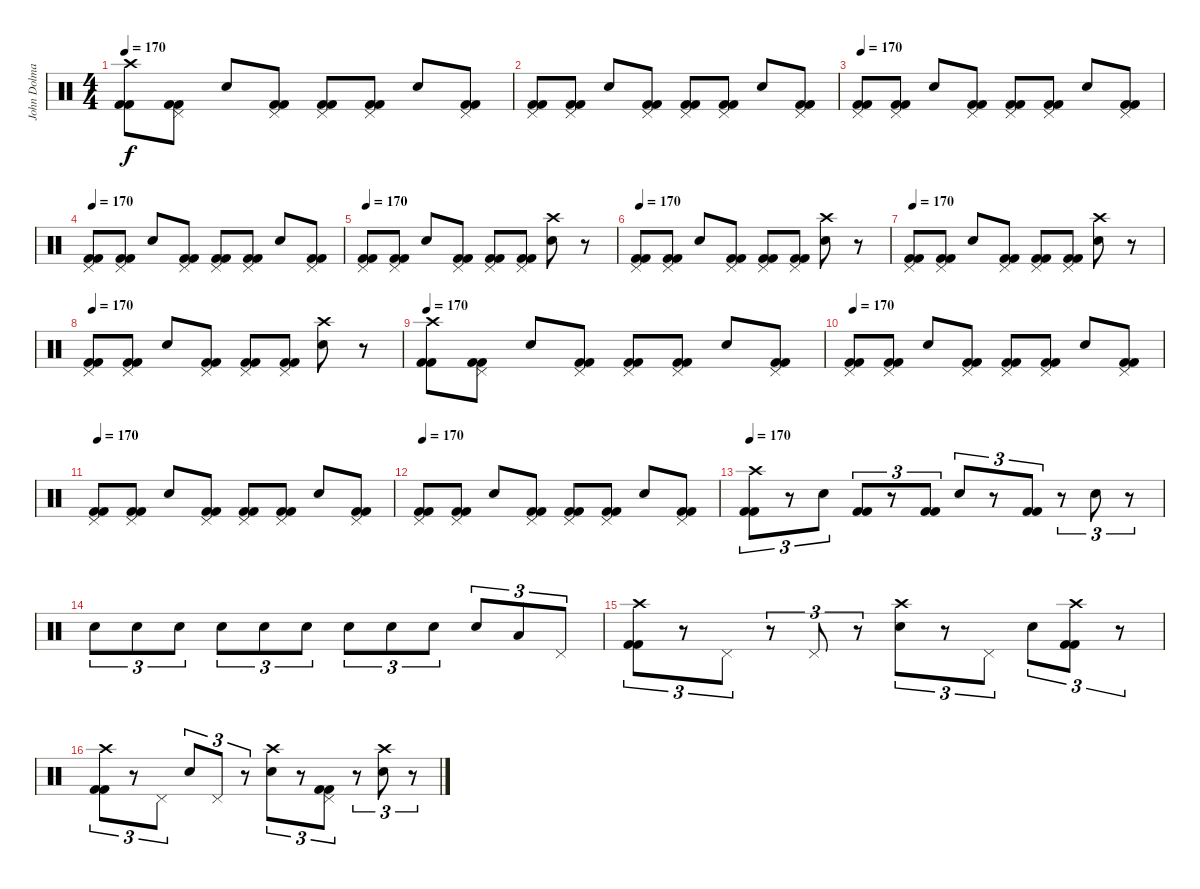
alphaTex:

\track ("John Dolmayan" "John Dolma") {instrument percussion}
\staff {score}
\articulation defaults
\ts (4 4)
\tempo 170
\clef neutral
\ks c
("Crash high (hit)" "Kick (hit) 2" "Kick (hit) 2").8{dy f} ("Pedal Hi-Hat (hit)" "Kick (hit) 2" "Kick (hit) 2").8 "Snare (hit) 2".8 ("Pedal Hi-Hat (hit)" "Kick (hit) 2" "Kick (hit) 2").8 ("Pedal Hi-Hat (hit)" "Kick (hit) 2" "Kick (hit) 2").8 ("Pedal Hi-Hat (hit)" "Kick (hit) 2" "Kick (hit) 2").8 "Snare (hit) 2".8 ("Pedal Hi-Hat (hit)" "Kick (hit) 2" "Kick (hit) 2").8 |
("Pedal Hi-Hat (hit)" "Kick (hit) 2" "Kick (hit) 2").8 ("Pedal Hi-Hat (hit)" "Kick (hit) 2" "Kick (hit) 2").8 "Snare (hit) 2".8 ("Pedal Hi-Hat (hit)" "Kick (hit) 2" "Kick (hit) 2").8 ("Pedal Hi-Hat (hit)" "Kick (hit) 2" "Kick (hit) 2").8 ("Pedal Hi-Hat (hit)" "Kick (hit) 2" "Kick (hit) 2").8 "Snare (hit) 2".8 ("Pedal Hi-Hat (hit)" "Kick (hit) 2" "Kick (hit) 2").8 |
\tempo 170
("Pedal Hi-Hat (hit)" "Kick (hit) 2" "Kick (hit) 2").8 ("Pedal Hi-Hat (hit)" "Kick (hit) 2" "Kick (hit) 2").8 "Snare (hit) 2".8 ("Pedal Hi-Hat (hit)" "Kick (hit) 2" "Kick (hit) 2").8 ("Pedal Hi-Hat (hit)" "Kick (hit) 2" "Kick (hit) 2").8 ("Pedal Hi-Hat (hit)" "Kick (hit) 2" "Kick (hit) 2").8 "Snare (hit) 2".8 ("Pedal Hi-Hat (hit)" "Kick (hit) 2" "Kick (hit) 2").8 |
\tempo 170
("Pedal Hi-Hat (hit)" "Kick (hit) 2" "Kick (hit) 2").8 ("Pedal Hi-Hat (hit)" "Kick (hit) 2" "Kick (hit) 2").8 "Snare (hit) 2".8 ("Pedal Hi-Hat (hit)" "Kick (hit) 2" "Kick (hit) 2").8 ("Pedal Hi-Hat (hit)" "Kick (hit) 2" "Kick (hit) 2").8 ("Pedal Hi-Hat (hit)" "Kick (hit) 2" "Kick (hit) 2").8 "Snare (hit) 2".8 ("Pedal Hi-Hat (hit)" "Kick (hit) 2" "Kick (hit) 2").8 |
\tempo 170
("Pedal Hi-Hat (hit)" "Kick (hit) 2" "Kick (hit) 2").8 ("Pedal Hi-Hat (hit)" "Kick (hit) 2" "Kick (hit) 2").8 "Snare (hit) 2".8 ("Pedal Hi-Hat (hit)" "Kick (hit) 2" "Kick (hit) 2").8 ("Pedal Hi-Hat (hit)" "Kick (hit) 2" "Kick (hit) 2").8 ("Pedal Hi-Hat (hit)" "Kick (hit) 2" "Kick (hit) 2").8 ("Crash high (hit)" "Snare (hit) 2").8 r.8 |
\tempo 170
("Pedal Hi-Hat (hit)" "Kick (hit) 2" "Kick (hit) 2").8 ("Pedal Hi-Hat (hit)" "Kick (hit) 2" "Kick (hit) 2").8 "Snare (hit) 2".8 ("Pedal Hi-Hat (hit)" "Kick (hit) 2" "Kick (hit) 2").8 ("Pedal Hi-Hat (hit)" "Kick (hit) 2" "Kick (hit) 2").8 ("Pedal Hi-Hat (hit)" "Kick (hit) 2" "Kick (hit) 2").8 ("Crash high (hit)" "Snare (hit) 2").8 r.8 |
\tempo 170
("Pedal Hi-Hat (hit)" "Kick (hit) 2" "Kick (hit) 2").8 ("Pedal Hi-Hat (hit)" "Kick (hit) 2" "Kick (hit) 2").8 "Snare (hit) 2".8 ("Pedal Hi-Hat (hit)" "Kick (hit) 2" "Kick (hit) 2").8 ("Pedal Hi-Hat (hit)" "Kick (hit) 2" "Kick (hit) 2").8 ("Pedal Hi-Hat (hit)" "Kick (hit) 2" "Kick (hit) 2").8 ("Crash high (hit)" "Snare (hit) 2").8 r.8 |
\tempo 170
("Pedal Hi-Hat (hit)" "Kick (hit) 2" "Kick (hit) 2").8 ("Pedal Hi-Hat (hit)" "Kick (hit) 2" "Kick (hit) 2").8 "Snare (hit) 2".8 ("Pedal Hi-Hat (hit)" "Kick (hit) 2" "Kick (hit) 2").8 ("Pedal Hi-Hat (hit)" "Kick (hit) 2" "Kick (hit) 2").8 ("Pedal Hi-Hat (hit)" "Kick (hit) 2" "Kick (hit) 2").8 ("Crash high (hit)" "Snare (hit) 2").8 r.8 |
\tempo 170
("Crash high (hit)" "Kick (hit) 2" "Kick (hit) 2").8 ("Pedal Hi-Hat (hit)" "Kick (hit) 2" "Kick (hit) 2").8 "Snare (hit) 2".8 ("Pedal Hi-Hat (hit)" "Kick (hit) 2" "Kick (hit) 2").8 ("Pedal Hi-Hat (hit)" "Kick (hit) 2" "Kick (hit) 2").8 ("Pedal Hi-Hat (hit)" "Kick (hit) 2" "Kick (hit) 2").8 "Snare (hit) 2".8 ("Pedal Hi-Hat (hit)" "Kick (hit) 2" "Kick (hit) 2").8 |
\tempo 170
("Pedal Hi-Hat (hit)" "Kick (hit) 2" "Kick (hit) 2").8 ("Pedal Hi-Hat (hit)" "Kick (hit) 2" "Kick (hit) 2").8 "Snare (hit) 2".8 ("Pedal Hi-Hat (hit)" "Kick (hit) 2" "Kick (hit) 2").8 ("Pedal Hi-Hat (hit)" "Kick (hit) 2" "Kick (hit) 2").8 ("Pedal Hi-Hat (hit)" "Kick (hit) 2" "Kick (hit) 2").8 "Snare (hit) 2".8 ("Pedal Hi-Hat (hit)" "Kick (hit) 2" "Kick (hit) 2").8 |
\tempo 170
("Pedal Hi-Hat (hit)" "Kick (hit) 2" "Kick (hit) 2").8 ("Pedal Hi-Hat (hit)" "Kick (hit) 2" "Kick (hit) 2").8 "Snare (hit) 2".8 ("Pedal Hi-Hat (hit)" "Kick (hit) 2" "Kick (hit) 2").8 ("Pedal Hi-Hat (hit)" "Kick (hit) 2" "Kick (hit) 2").8 ("Pedal Hi-Hat (hit)" "Kick (hit) 2" "Kick (hit) 2").8 "Snare (hit) 2".8 ("Pedal Hi-Hat (hit)" "Kick (hit) 2" "Kick (hit) 2").8 |
\tempo 170
("Pedal Hi-Hat (hit)" "Kick (hit) 2" "Kick (hit) 2").8 ("Pedal Hi-Hat (hit)" "Kick (hit) 2" "Kick (hit) 2").8 "Snare (hit) 2".8 ("Pedal Hi-Hat (hit)" "Kick (hit) 2" "Kick (hit) 2").8 ("Pedal Hi-Hat (hit)" "Kick (hit) 2" "Kick (hit) 2").8 ("Pedal Hi-Hat (hit)" "Kick (hit) 2" "Kick (hit) 2").8 "Snare (hit) 2".8 ("Pedal Hi-Hat (hit)" "Kick (hit) 2" "Kick (hit) 2").8 |
\tempo 170
("Crash high (hit)" "Kick (hit) 2" "Kick (hit) 2").8{tu (3 2)} r.8{tu (3 2)} "Snare (hit) 2".8{tu (3 2)} ("Kick (hit) 2" "Kick (hit) 2").8{tu (3 2)} r.8{tu (3 2)} ("Kick (hit) 2" "Kick (hit) 2").8{tu (3 2)} "Snare (hit) 2".8{tu (3 2)} r.8{tu (3 2)} ("Kick (hit) 2" "Kick (hit) 2").8{tu (3 2)} r.8{tu (3 2)} "Snare (hit) 2".8{tu (3 2)} r.8{tu (3 2)} |
"Snare (hit) 2".8{tu (3 2)} "Snare (hit) 2".8{tu (3 2)} "Snare (hit) 2".8{tu (3 2)} "Snare (hit) 2".8{tu (3 2)} "Snare (hit) 2".8{tu (3 2)} "Snare (hit) 2".8{tu (3 2)} "Snare (hit) 2".8{tu (3 2)} "Snare (hit) 2".8{tu (3 2)} "Snare (hit) 2".8{tu (3 2)} "Snare (hit) 2".8{tu (3 2)} "Low Tom (hit)".8{tu (3 2)} "Pedal Hi-Hat (hit)".8{tu (3 2)} |
("Crash high (hit)" "Kick (hit) 2" "Kick (hit) 2").8{tu (3 2)} r.8{tu (3 2)} "Pedal Hi-Hat (hit)".8{tu (3 2)} r.8{tu (3 2)} "Pedal Hi-Hat (hit)".8{tu (3 2)} r.8{tu (3 2)} ("Crash high (hit)" "Snare (hit) 2").8{tu (3 2)} r.8{tu (3 2)} "Pedal Hi-Hat (hit)".8{tu (3 2)} "Snare (hit) 2".8{tu (3 2)} ("Crash high (hit)" "Kick (hit) 2" "Kick (hit) 2").8{tu (3 2)} r.8{tu (3 2)} |
("Crash high (hit)" "Kick (hit) 2" "Kick (hit) 2").8{tu (3 2)} r.8{tu (3 2)} "Pedal Hi-Hat (hit)".8{tu (3 2)} "Snare (hit) 2".8{tu (3 2)} "Pedal Hi-Hat (hit)".8{tu (3 2)} r.8{tu (3 2)} ("Crash high (hit)" "Snare (hit) 2").8{tu (3 2)} r.8{tu (3 2)} ("Pedal Hi-Hat (hit)" "Kick (hit) 2" "Kick (hit) 2").8{tu (3 2)} r.8{tu (3 2)} ("Crash high (hit)" "Snare (hit) 2").8{tu (3 2)} r.8{tu (3 2)}
